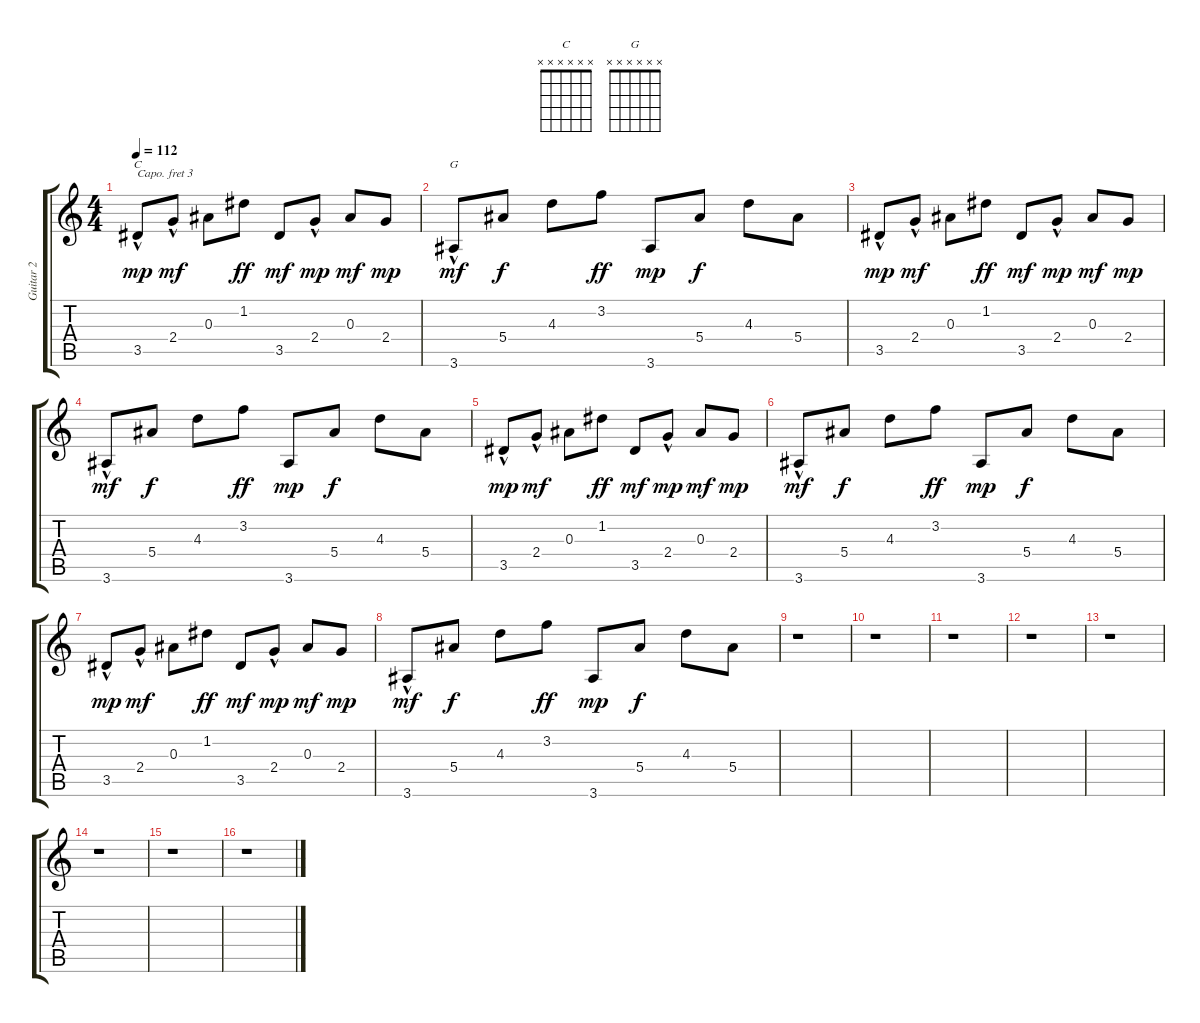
\track ("Guitar 2" "Guitar 2") {instrument electricguitarjazz}
\staff {score tabs}
\capo 3
\tuning (E4 B3 G3 D3 A2 E2) {hide}
\chord ("C" x x x x x x) {firstfret 0}
\chord ("G" x x x x x x) {firstfret 0}
\ts (4 4)
\tempo 112
\clef g2
\ks c
3.5{hac}.8{ch "C" dy mp} 2.4{hac}.8{dy mf} 0.3.8 1.2.8{dy ff} 3.5.8{dy mf} 2.4{hac}.8{dy mp} 0.3.8{dy mf} 2.4.8{dy mp} |
3.6{hac}.8{ch "G" dy mf} 5.4.8{dy f} 4.3.8 3.2.8{dy ff} 3.6.8{dy mp} 5.4.8{dy f} 4.3.8 5.4.8 |
3.5{hac}.8{dy mp} 2.4{hac}.8{dy mf} 0.3.8 1.2.8{dy ff} 3.5.8{dy mf} 2.4{hac}.8{dy mp} 0.3.8{dy mf} 2.4.8{dy mp} |
3.6{hac}.8{dy mf} 5.4.8{dy f} 4.3.8 3.2.8{dy ff} 3.6.8{dy mp} 5.4.8{dy f} 4.3.8 5.4.8 |
3.5{hac}.8{dy mp} 2.4{hac}.8{dy mf} 0.3.8 1.2.8{dy ff} 3.5.8{dy mf} 2.4{hac}.8{dy mp} 0.3.8{dy mf} 2.4.8{dy mp} |
3.6{hac}.8{dy mf} 5.4.8{dy f} 4.3.8 3.2.8{dy ff} 3.6.8{dy mp} 5.4.8{dy f} 4.3.8 5.4.8 |
3.5{hac}.8{dy mp} 2.4{hac}.8{dy mf} 0.3.8 1.2.8{dy ff} 3.5.8{dy mf} 2.4{hac}.8{dy mp} 0.3.8{dy mf} 2.4.8{dy mp} |
3.6{hac}.8{dy mf} 5.4.8{dy f} 4.3.8 3.2.8{dy ff} 3.6.8{dy mp} 5.4.8{dy f} 4.3.8 5.4.8 |
r.1 |
r.1 |
r.1 |
r.1 |
r.1 |
r.1 |
r.1 |
r.1
